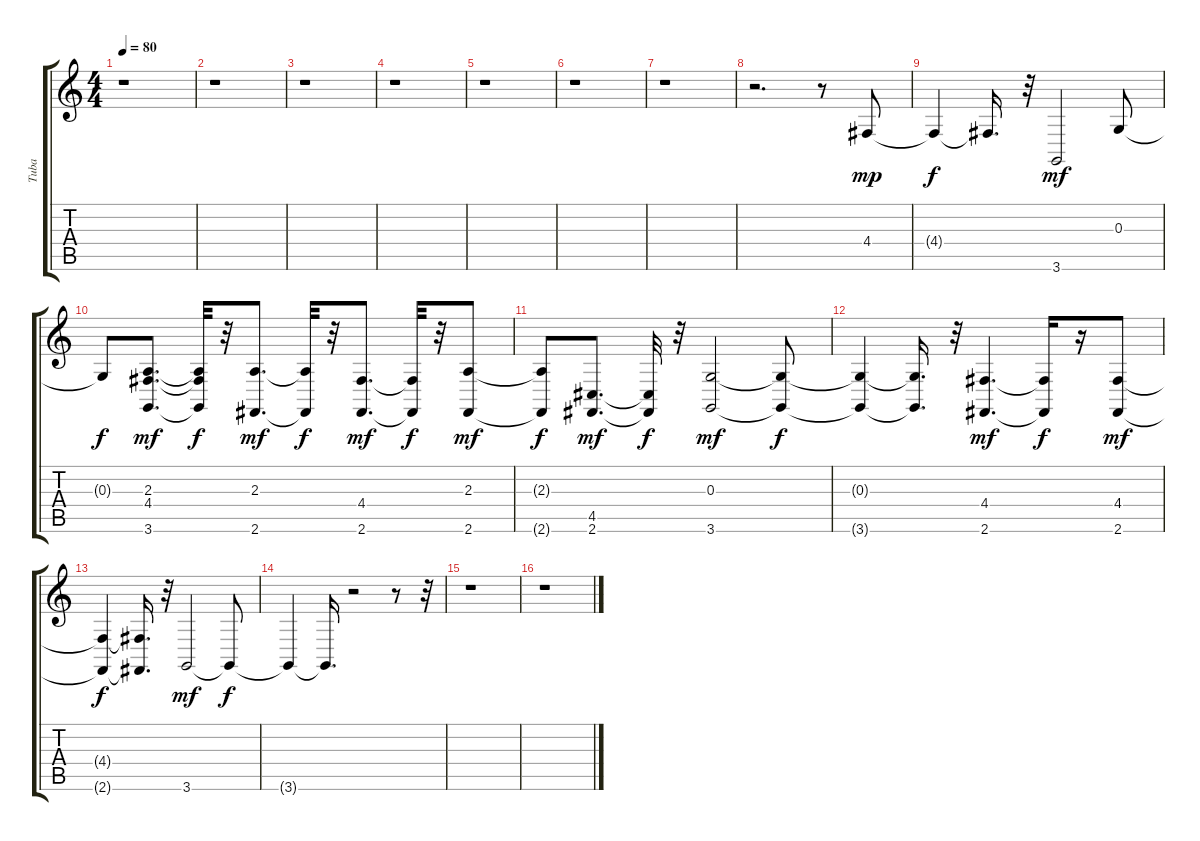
\track ("Tuba" "Tuba") {instrument tuba}
\staff {score tabs}
\tuning (E4 B3 G3 D3 A2 E2) {hide}
\ts (4 4)
\tempo 80
\clef g2
\ks c
r.1{dy mp instrument tuba} |
r.1 |
r.1 |
r.1 |
r.1 |
r.1 |
r.1 |
r.2{d} r.8 4.4.8 |
4.4{t}.4{dy f} 4.4{t}.16{d} r.32 3.6.2{dy mf} 0.3.8 |
0.3{t}.8{dy f} (2.3 4.4 3.6).8{d dy mf} (2.3{t} 4.4{t} 3.6{t}).32{dy f} r.32 (2.3 2.6).8{d dy mf} (2.3{t} 2.6{t}).32{dy f} r.32 (4.4 2.6).8{d dy mf} (4.4{t} 2.6{t}).32{dy f} r.32 (2.3 2.6).8{dy mf} |
(2.3{t} 2.6{t}).8{dy f} (4.5 2.6).8{d dy mf} (4.5{t} 2.6{t}).32{dy f} r.32 (0.3 3.6).2{dy mf} (0.3{t} 3.6{t}).8{dy f} |
(0.3{t} 3.6{t}).4 (0.3{t} 3.6{t}).16{d} r.32 (4.4 2.6).4{d dy mf} (4.4{t} 2.6{t}).16{dy f} r.16 (4.4 2.6).8{dy mf} |
(4.4{t} 2.6{t}).4{dy f} (4.4{t} 2.6{t}).16{d} r.32 3.6.2{dy mf} 3.6{t}.8{dy f} |
3.6{t}.4 3.6{t}.16{d} r.2 r.8 r.32 |
r.1 |
r.1
